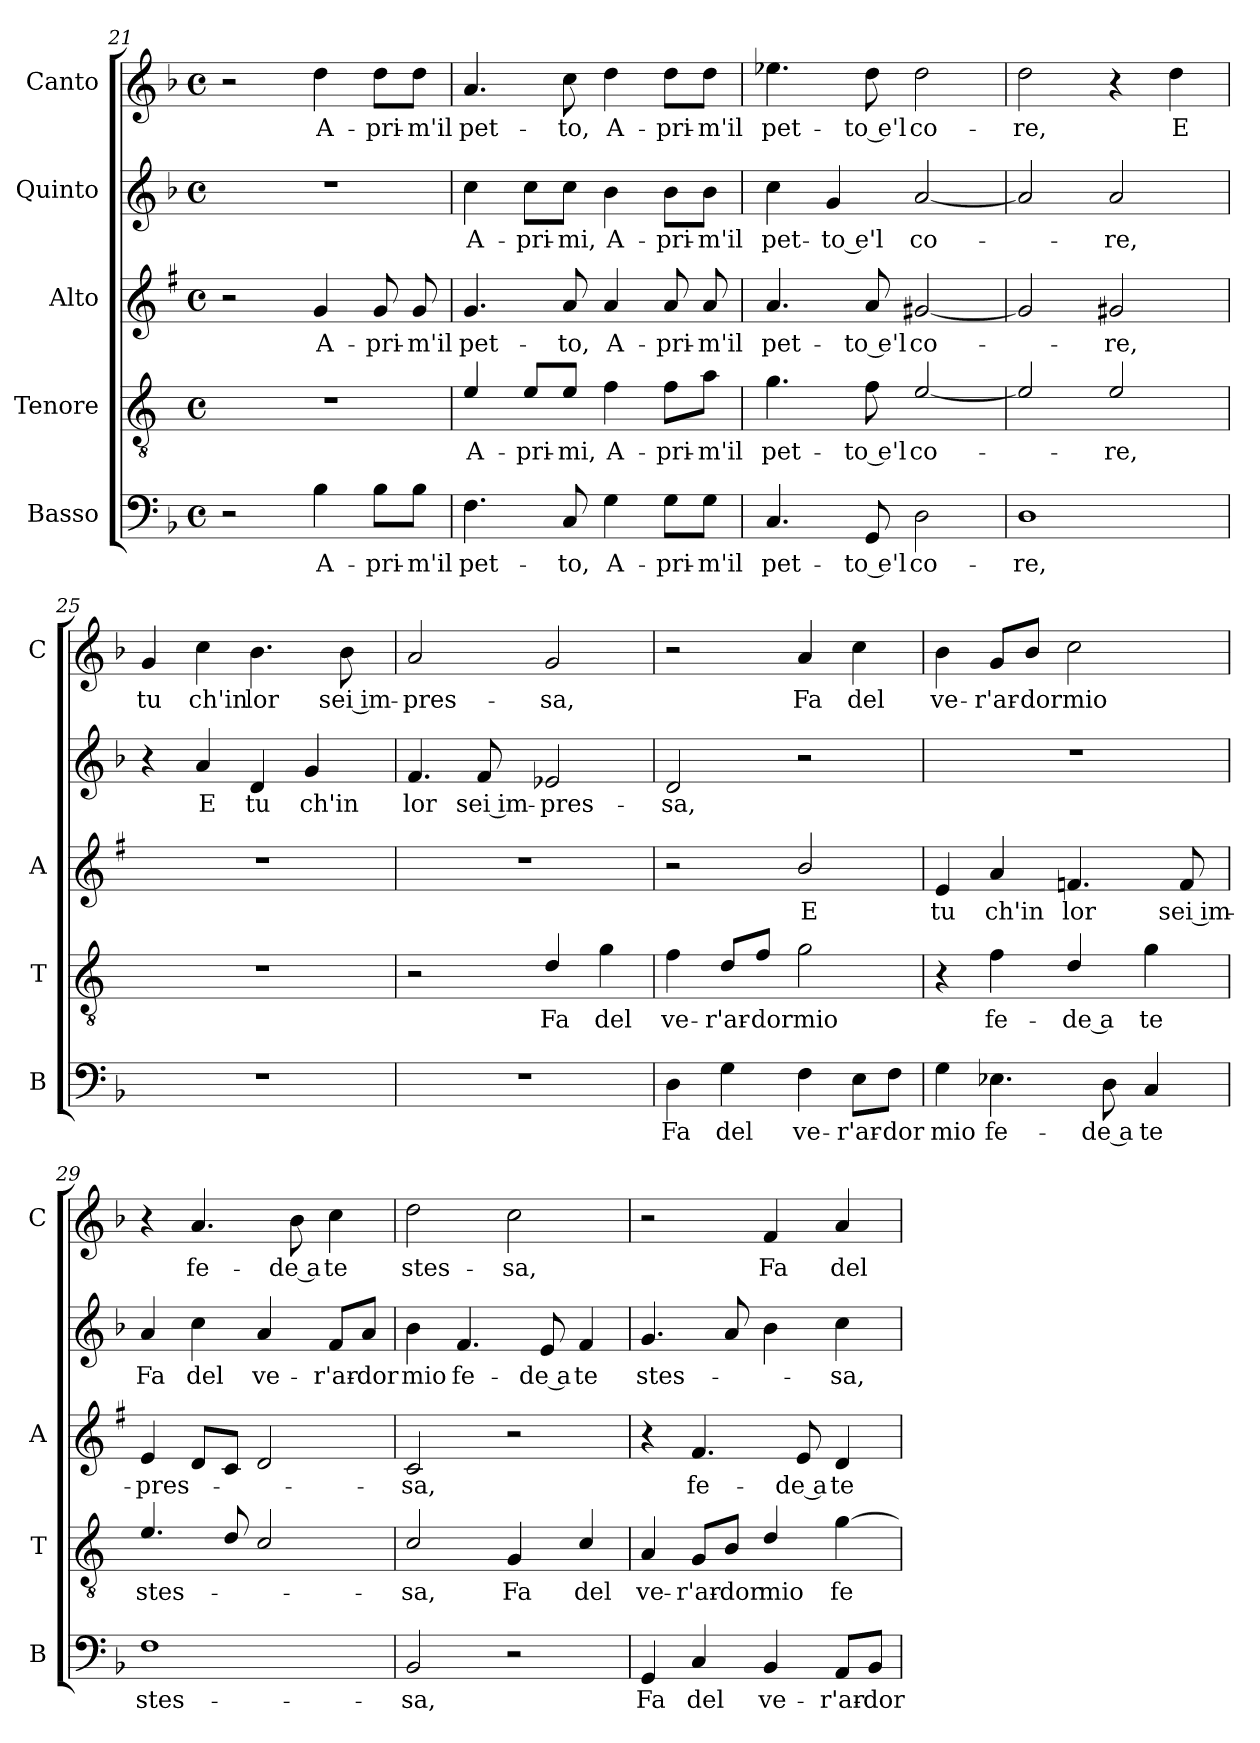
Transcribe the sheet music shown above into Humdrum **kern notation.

**kern	**text	**kern	**text	**kern	**text	**kern	**text	**kern	**text
*part5	*part5	*part4	*part4	*part3	*part3	*part2	*part2	*part1	*part1
*staff5	*staff5	*staff4	*staff4	*staff3	*staff3	*staff2	*staff2	*staff1	*staff1
*I"Basso	*	*I"Tenore	*	*I"Alto	*	*I"Quinto	*	*I"Canto	*
*I'B	*	*I'T	*	*I'A	*	*	*	*I'C	*
*clefF4	*	*clefGv2	*	*clefG2	*	*clefG2	*	*clefG2	*
*	*	*ITrd4c7	*	*ITrd1c2	*	*	*	*	*
*k[b-]	*	*k[b-]	*	*k[b-]	*	*k[b-]	*	*k[b-]	*
*F:	*	*F:	*	*F:	*	*F:	*	*F:	*
*M4/4	*	*M4/4	*	*M4/4	*	*M4/4	*	*M4/4	*
*met(c)	*	*met(c)	*	*met(c)	*	*met(c)	*	*met(c)	*
=21	=21	=21	=21	=21	=21	=21	=21	=21	=21
2r	.	1r	.	2r	.	1r	.	2r	.
!	!LO:LY:b	!	!	!	!LO:LY:b	!	!	!	!LO:LY:b
4B-\	A-	.	.	4f/	A-	.	.	4dd\	A-
!	!LO:LY:b	!	!	!	!LO:LY:b	!	!	!	!LO:LY:b
8B-\L	-pri-	.	.	8f/	-pri-	.	.	8dd\L	-pri-
!	!LO:LY:b	!	!	!	!LO:LY:b	!	!	!	!LO:LY:b
8B-\J	-m'il	.	.	8f/	-m'il	.	.	8dd\J	-m'il
=22	=22	=22	=22	=22	=22	=22	=22	=22	=22
!	!LO:LY:b	!	!LO:LY:b	!	!LO:LY:b	!	!LO:LY:b	!	!LO:LY:b
4.F\	pet-	4A/	A-	4.f/	pet-	4cc\	A-	4.a/	pet-
!	!	!	!LO:LY:b	!	!	!	!LO:LY:b	!	!
.	.	8A/L	-pri-	.	.	8cc\L	-pri-	.	.
!	!LO:LY:b	!	!LO:LY:b	!	!LO:LY:b	!	!LO:LY:b	!	!LO:LY:b
8C/	-to,	8A/J	-mi,	8g/	-to,	8cc\J	-mi,	8cc\	-to,
!	!LO:LY:b	!	!LO:LY:b	!	!LO:LY:b	!	!LO:LY:b	!	!LO:LY:b
4G\	A-	4B-\	A-	4g/	A-	4b-\	A-	4dd\	A-
!	!LO:LY:b	!	!LO:LY:b	!	!LO:LY:b	!	!LO:LY:b	!	!LO:LY:b
8G\L	-pri-	8B-\L	-pri-	8g/	-pri-	8b-\L	-pri-	8dd\L	-pri-
!	!LO:LY:b	!	!LO:LY:b	!	!LO:LY:b	!	!LO:LY:b	!	!LO:LY:b
8G\J	-m'il	8d\J	-m'il	8g/	-m'il	8b-\J	-m'il	8dd\J	-m'il
=23	=23	=23	=23	=23	=23	=23	=23	=23	=23
!	!LO:LY:b	!	!LO:LY:b	!	!LO:LY:b	!	!LO:LY:b	!	!LO:LY:b
4.C/	pet-	4.c\	pet-	4.g/	pet-	4cc\	pet-	4.ee-X\	pet-
!	!	!	!	!	!	!	!LO:LY:b	!	!
.	.	.	.	.	.	4g/	-to e'l	.	.
!	!LO:LY:b	!	!LO:LY:b	!	!LO:LY:b	!	!	!	!LO:LY:b
8GG/	-to e'l	8B-\	-to e'l	8g/	-to e'l	.	.	8dd\	-to e'l
!	!LO:LY:b	!	!LO:LY:b	!	!LO:LY:b	!	!LO:LY:b	!	!LO:LY:b
2D\	co-	[2A/	co-	[2f#X/	co-	[2a/	co-	2dd\	co-
=24	=24	=24	=24	=24	=24	=24	=24	=24	=24
!	!LO:LY:b	!	!	!	!	!	!	!	!LO:LY:b
1D	-re,	2A/]	.	2f#/]	.	2a/]	.	2dd\	-re,
!	!	!	!LO:LY:b	!	!LO:LY:b	!	!LO:LY:b	!	!
.	.	2A/	-re,	2f#X/	-re,	2a/	-re,	4r	.
!	!	!	!	!	!	!	!	!	!LO:LY:b
.	.	.	.	.	.	.	.	4dd\	E
!!LO:LB:g=z
=25	=25	=25	=25	=25	=25	=25	=25	=25	=25
!	!	!	!	!	!	!	!	!	!LO:LY:b
1r	.	1r	.	1r	.	4r	.	4g/	tu
!	!	!	!	!	!	!	!LO:LY:b	!	!LO:LY:b
.	.	.	.	.	.	4a/	E	4cc\	ch'in
!	!	!	!	!	!	!	!LO:LY:b	!	!LO:LY:b
.	.	.	.	.	.	4d/	tu	4.b-\	lor
!	!	!	!	!	!	!	!LO:LY:b	!	!
.	.	.	.	.	.	4g/	ch'in	.	.
!	!	!	!	!	!	!	!	!	!LO:LY:b
.	.	.	.	.	.	.	.	8b-\	sei im-
=26	=26	=26	=26	=26	=26	=26	=26	=26	=26
!	!	!	!	!	!	!	!LO:LY:b	!	!LO:LY:b
1r	.	2r	.	1r	.	4.f/	lor	2a/	-pres-
!	!	!	!	!	!	!	!LO:LY:b	!	!
.	.	.	.	.	.	8f/	sei im-	.	.
!	!	!	!LO:LY:b	!	!	!	!LO:LY:b	!	!LO:LY:b
.	.	4G/	Fa	.	.	2e-X/	-pres-	2g/	-sa,
!	!	!	!LO:LY:b	!	!	!	!	!	!
.	.	4c\	del	.	.	.	.	.	.
=27	=27	=27	=27	=27	=27	=27	=27	=27	=27
!	!LO:LY:b	!	!LO:LY:b	!	!	!	!LO:LY:b	!	!
4D\	Fa	4B-\	ve-	2r	.	2d/	-sa,	2r	.
!	!LO:LY:b	!	!LO:LY:b	!	!	!	!	!	!
4G\	del	8G/L	-r'ar-	.	.	.	.	.	.
!	!	!	!LO:LY:b	!	!	!	!	!	!
.	.	8B-/J	-dor	.	.	.	.	.	.
!	!LO:LY:b	!	!LO:LY:b	!	!LO:LY:b	!	!	!	!LO:LY:b
4F\	ve-	2c\	mio	2a/	E	2r	.	4a/	Fa
!	!LO:LY:b	!	!	!	!	!	!	!	!LO:LY:b
8E\L	-r'ar-	.	.	.	.	.	.	4cc\	del
!	!LO:LY:b	!	!	!	!	!	!	!	!
8F\J	-dor	.	.	.	.	.	.	.	.
=28	=28	=28	=28	=28	=28	=28	=28	=28	=28
!	!LO:LY:b	!	!	!	!LO:LY:b	!	!	!	!LO:LY:b
4G\	mio	4r	.	4d/	tu	1r	.	4b-\	ve-
!	!LO:LY:b	!	!LO:LY:b	!	!LO:LY:b	!	!	!	!LO:LY:b
4.E-X\	fe-	4B-\	fe-	4g/	ch'in	.	.	8g/L	-r'ar-
!	!	!	!	!	!	!	!	!	!LO:LY:b
.	.	.	.	.	.	.	.	8b-/J	-dor
!	!	!	!LO:LY:b	!	!LO:LY:b	!	!	!	!LO:LY:b
.	.	4G/	-de a	4.e-X/	lor	.	.	2cc\	mio
!	!LO:LY:b	!	!	!	!	!	!	!	!
8D\	-de a	.	.	.	.	.	.	.	.
!	!LO:LY:b	!	!LO:LY:b	!	!	!	!	!	!
4C/	te	4c\	te	.	.	.	.	.	.
!	!	!	!	!	!LO:LY:b	!	!	!	!
.	.	.	.	8e-/	sei im-	.	.	.	.
=29	=29	=29	=29	=29	=29	=29	=29	=29	=29
!	!LO:LY:b	!	!LO:LY:b	!	!LO:LY:b	!	!LO:LY:b	!	!
1F	stes-	4.A/	stes-	4d/	-pres-	4a/	Fa	4r	.
!	!	!	!	!	!	!	!LO:LY:b	!	!LO:LY:b
.	.	.	.	8c/L	.	4cc\	del	4.a/	fe-
.	.	8G/	.	8B-/J	.	.	.	.	.
!	!	!	!	!	!	!	!LO:LY:b	!	!
.	.	2F/	.	2c/	.	4a/	ve-	.	.
!	!	!	!	!	!	!	!	!	!LO:LY:b
.	.	.	.	.	.	.	.	8b-\	-de a
!	!	!	!	!	!	!	!LO:LY:b	!	!LO:LY:b
.	.	.	.	.	.	8f/L	-r'ar-	4cc\	te
!	!	!	!	!	!	!	!LO:LY:b	!	!
.	.	.	.	.	.	8a/J	-dor	.	.
!!LO:LB:g=z
=30	=30	=30	=30	=30	=30	=30	=30	=30	=30
!	!LO:LY:b	!	!LO:LY:b	!	!LO:LY:b	!	!LO:LY:b	!	!LO:LY:b
2BB-/	-sa,	2F/	-sa,	2B-/	-sa,	4b-\	mio	2dd\	stes-
!	!	!	!	!	!	!	!LO:LY:b	!	!
.	.	.	.	.	.	4.f/	fe-	.	.
!	!	!	!LO:LY:b	!	!	!	!	!	!LO:LY:b
2r	.	4C/	Fa	2r	.	.	.	2cc\	-sa,
!	!	!	!	!	!	!	!LO:LY:b	!	!
.	.	.	.	.	.	8e/	-de a	.	.
!	!	!	!LO:LY:b	!	!	!	!LO:LY:b	!	!
.	.	4F/	del	.	.	4f/	te	.	.
=31	=31	=31	=31	=31	=31	=31	=31	=31	=31
!	!LO:LY:b	!	!LO:LY:b	!	!	!	!LO:LY:b	!	!
4GG/	Fa	4D/	ve-	4r	.	4.g/	stes-	2r	.
!	!LO:LY:b	!	!LO:LY:b	!	!LO:LY:b	!	!	!	!
4C/	del	8C/L	-r'ar-	4.e/	fe-	.	.	.	.
!	!	!	!LO:LY:b	!	!	!	!	!	!
.	.	8E/J	-dor	.	.	8a/	.	.	.
!	!LO:LY:b	!	!LO:LY:b	!	!	!	!	!	!LO:LY:b
4BB-/	ve-	4G/	mio	.	.	4b-\	.	4f/	Fa
!	!	!	!	!	!LO:LY:b	!	!	!	!
.	.	.	.	8d/	-de a	.	.	.	.
!	!LO:LY:b	!	!LO:LY:b	!	!LO:LY:b	!	!LO:LY:b	!	!LO:LY:b
8AA/L	-r'ar-	[4c\	fe-	4c/	te	4cc\	-sa,	4a/	del
!	!LO:LY:b	!	!	!	!	!	!	!	!
8BB-/J	-dor	.	.	.	.	.	.	.	.
=	=	=	=	=	=	=	=	=	=
*-	*-	*-	*-	*-	*-	*-	*-	*-	*-
